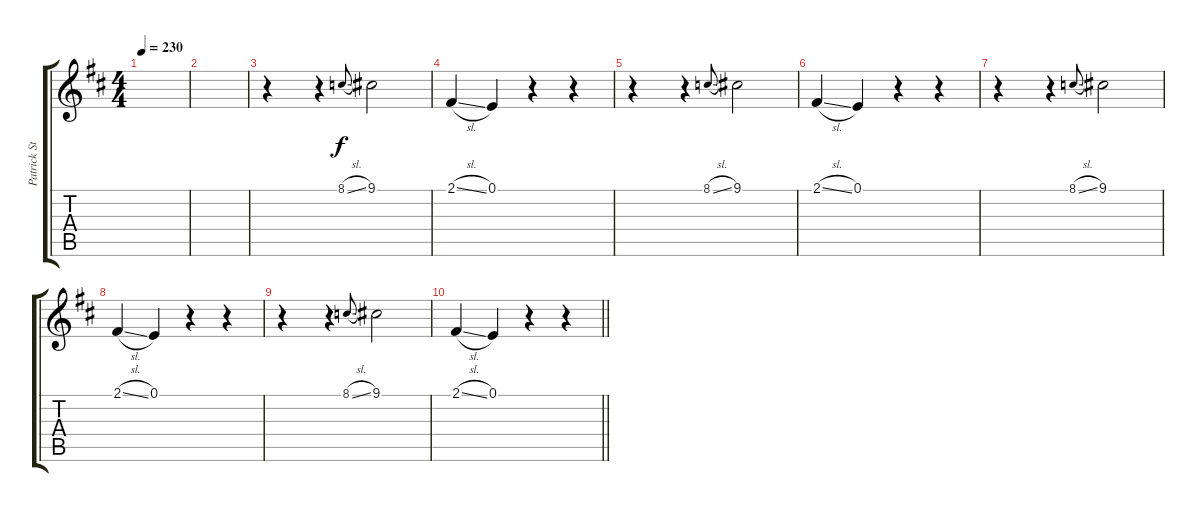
\track ("Patrick Stump(Lead Vocals) " "Patrick St") {instrument clarinet}
\staff {score tabs}
\tuning (E4 B3 G3 D3 A2 E2) {hide}
\ts (4 4)
\tempo 230
\clef g2
\ks d
|
|
r.4 r.4 8.1{sl}.8{gr onbeat} 9.1.2 |
2.1{sl}.4 0.1.4 r.4 r.4 |
r.4 r.4 8.1{sl}.8{gr onbeat} 9.1.2 |
2.1{sl}.4 0.1.4 r.4 r.4 |
r.4 r.4 8.1{sl}.8{gr onbeat} 9.1.2 |
2.1{sl}.4 0.1.4 r.4 r.4 |
r.4 r.4 8.1{sl}.8{gr onbeat} 9.1.2 |
\barLineRight lightlight
2.1{sl}.4 0.1.4 r.4 r.4
